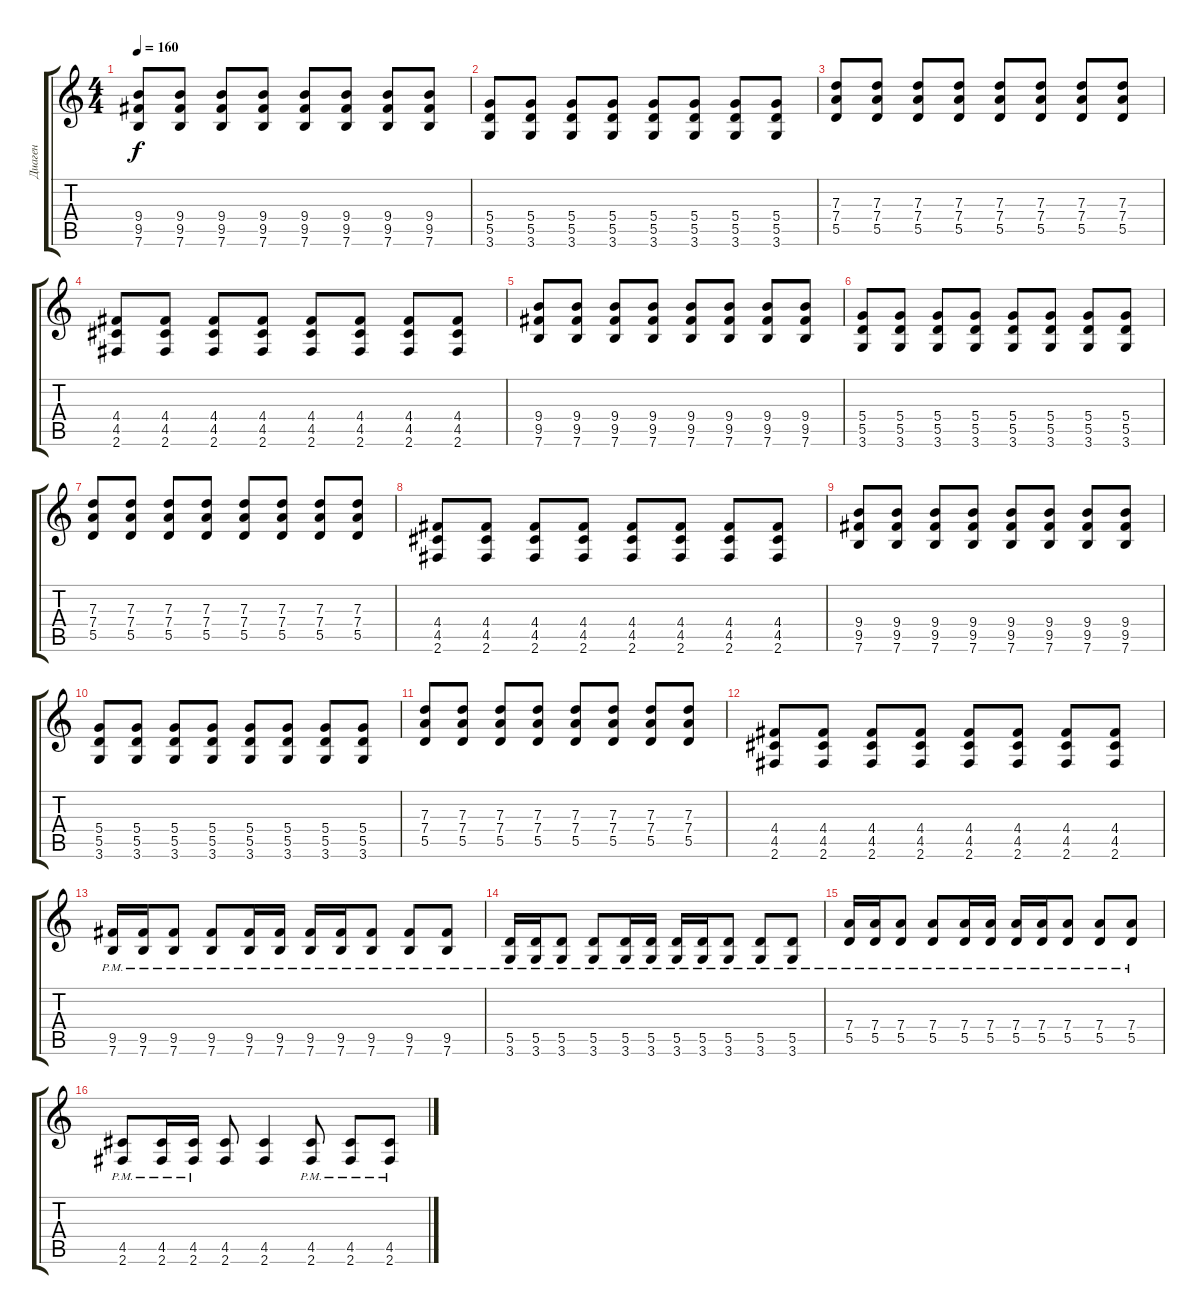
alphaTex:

\track ("Диаген" "Диаген") {instrument distortionguitar}
\staff {score tabs}
\tuning (E4 B3 G3 D3 A2 E2) {hide}
\ts (4 4)
\tempo 160
\clef g2
\ks c
(9.4 9.5 7.6).8{dy f} (9.4 9.5 7.6).8 (9.4 9.5 7.6).8 (9.4 9.5 7.6).8 (9.4 9.5 7.6).8 (9.4 9.5 7.6).8 (9.4 9.5 7.6).8 (9.4 9.5 7.6).8 |
(5.4 5.5 3.6).8 (5.4 5.5 3.6).8 (5.4 5.5 3.6).8 (5.4 5.5 3.6).8 (5.4 5.5 3.6).8 (5.4 5.5 3.6).8 (5.4 5.5 3.6).8 (5.4 5.5 3.6).8 |
(7.3 7.4 5.5).8 (7.3 7.4 5.5).8 (7.3 7.4 5.5).8 (7.3 7.4 5.5).8 (7.3 7.4 5.5).8 (7.3 7.4 5.5).8 (7.3 7.4 5.5).8 (7.3 7.4 5.5).8 |
(4.4 4.5 2.6).8 (4.4 4.5 2.6).8 (4.4 4.5 2.6).8 (4.4 4.5 2.6).8 (4.4 4.5 2.6).8 (4.4 4.5 2.6).8 (4.4 4.5 2.6).8 (4.4 4.5 2.6).8 |
(9.4 9.5 7.6).8 (9.4 9.5 7.6).8 (9.4 9.5 7.6).8 (9.4 9.5 7.6).8 (9.4 9.5 7.6).8 (9.4 9.5 7.6).8 (9.4 9.5 7.6).8 (9.4 9.5 7.6).8 |
(5.4 5.5 3.6).8 (5.4 5.5 3.6).8 (5.4 5.5 3.6).8 (5.4 5.5 3.6).8 (5.4 5.5 3.6).8 (5.4 5.5 3.6).8 (5.4 5.5 3.6).8 (5.4 5.5 3.6).8 |
(7.3 7.4 5.5).8 (7.3 7.4 5.5).8 (7.3 7.4 5.5).8 (7.3 7.4 5.5).8 (7.3 7.4 5.5).8 (7.3 7.4 5.5).8 (7.3 7.4 5.5).8 (7.3 7.4 5.5).8 |
(4.4 4.5 2.6).8 (4.4 4.5 2.6).8 (4.4 4.5 2.6).8 (4.4 4.5 2.6).8 (4.4 4.5 2.6).8 (4.4 4.5 2.6).8 (4.4 4.5 2.6).8 (4.4 4.5 2.6).8 |
(9.4 9.5 7.6).8 (9.4 9.5 7.6).8 (9.4 9.5 7.6).8 (9.4 9.5 7.6).8 (9.4 9.5 7.6).8 (9.4 9.5 7.6).8 (9.4 9.5 7.6).8 (9.4 9.5 7.6).8 |
(5.4 5.5 3.6).8 (5.4 5.5 3.6).8 (5.4 5.5 3.6).8 (5.4 5.5 3.6).8 (5.4 5.5 3.6).8 (5.4 5.5 3.6).8 (5.4 5.5 3.6).8 (5.4 5.5 3.6).8 |
(7.3 7.4 5.5).8 (7.3 7.4 5.5).8 (7.3 7.4 5.5).8 (7.3 7.4 5.5).8 (7.3 7.4 5.5).8 (7.3 7.4 5.5).8 (7.3 7.4 5.5).8 (7.3 7.4 5.5).8 |
(4.4 4.5 2.6).8 (4.4 4.5 2.6).8 (4.4 4.5 2.6).8 (4.4 4.5 2.6).8 (4.4 4.5 2.6).8 (4.4 4.5 2.6).8 (4.4 4.5 2.6).8 (4.4 4.5 2.6).8 |
(9.5{pm} 7.6{pm}).16 (9.5{pm} 7.6{pm}).16 (9.5{pm} 7.6{pm}).8 (9.5{pm} 7.6{pm}).8 (9.5{pm} 7.6{pm}).16 (9.5{pm} 7.6{pm}).16 (9.5{pm} 7.6{pm}).16 (9.5{pm} 7.6{pm}).16 (9.5{pm} 7.6{pm}).8 (9.5{pm} 7.6{pm}).8 (9.5{pm} 7.6{pm}).8 |
(5.5{pm} 3.6{pm}).16 (5.5{pm} 3.6{pm}).16 (5.5{pm} 3.6{pm}).8 (5.5{pm} 3.6{pm}).8 (5.5{pm} 3.6{pm}).16 (5.5{pm} 3.6{pm}).16 (5.5{pm} 3.6{pm}).16 (5.5{pm} 3.6{pm}).16 (5.5{pm} 3.6{pm}).8 (5.5{pm} 3.6{pm}).8 (5.5{pm} 3.6{pm}).8 |
(7.4{pm} 5.5{pm}).16 (7.4{pm} 5.5{pm}).16 (7.4{pm} 5.5{pm}).8 (7.4{pm} 5.5{pm}).8 (7.4{pm} 5.5{pm}).16 (7.4{pm} 5.5{pm}).16 (7.4{pm} 5.5{pm}).16 (7.4{pm} 5.5{pm}).16 (7.4{pm} 5.5{pm}).8 (7.4{pm} 5.5{pm}).8 (7.4{pm} 5.5{pm}).8 |
(4.5{pm} 2.6{pm}).8 (4.5{pm} 2.6{pm}).16 (4.5{pm} 2.6{pm}).16 (4.5 2.6).8 (4.5 2.6).4 (4.5{pm} 2.6{pm}).8 (4.5{pm} 2.6{pm}).8 (4.5{pm} 2.6{pm}).8
